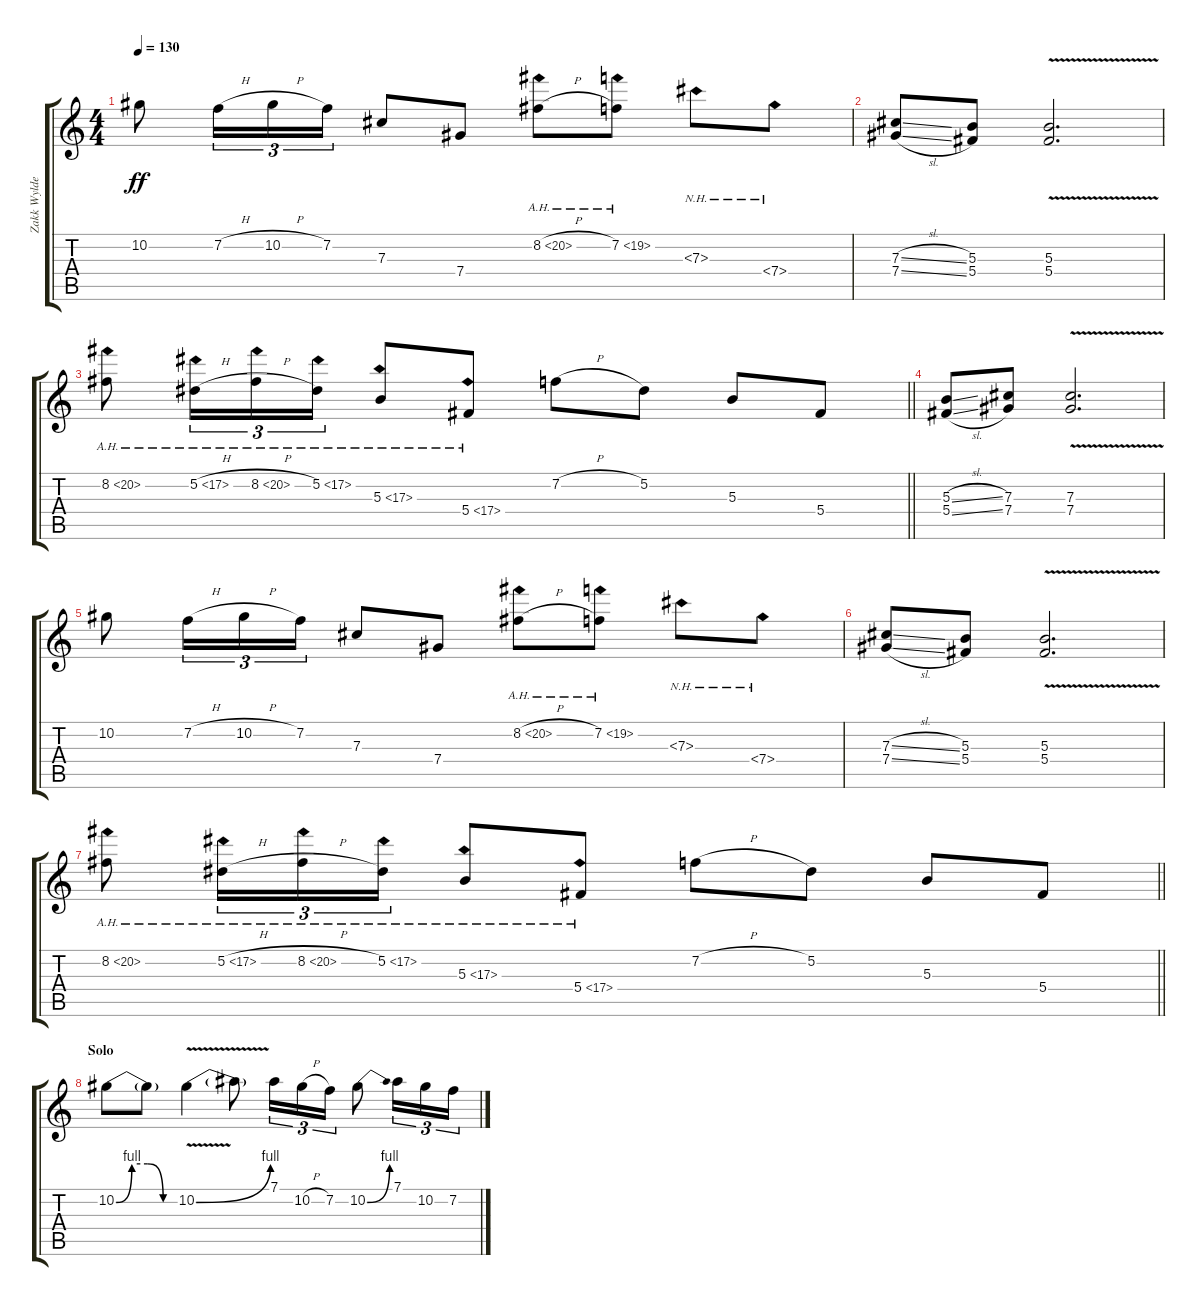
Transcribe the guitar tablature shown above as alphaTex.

\track ("Zakk Wylde" "Zakk Wylde") {instrument overdrivenguitar}
\staff {score tabs}
\tuning (Eb4 Bb3 Gb3 Db3 Ab2 Eb2) {hide}
\ts (4 4)
\tempo 130
\clef g2
\ks c
10.2.8{dy ff} 7.2{h}.16{tu (3 2)} 10.2{h}.16{tu (3 2)} 7.2.16{tu (3 2)} 7.3.8 7.4.8 8.2{ah 12 h}.8 7.2{ah 12}.8 7.3{nh}.8 7.4{nh}.8 |
(7.3{sl} 7.4{sl}).8 (5.3 5.4).8 (5.3{v} 5.4{v}).2{d} |
\barLineRight lightlight
8.2{ah 12}.8 5.2{ah 12 h}.16{tu (3 2)} 8.2{ah 12 h}.16{tu (3 2)} 5.2{ah 12}.16{tu (3 2)} 5.3{ah 12}.8 5.4{ah 12}.8 7.2{h}.8 5.2.8 5.3.8 5.4.8 |
\section ("" "")
(5.3{sl} 5.4{sl}).8 (7.3 7.4).8 (7.3{v} 7.4{v}).2{d} |
10.2.8 7.2{h}.16{tu (3 2)} 10.2{h}.16{tu (3 2)} 7.2.16{tu (3 2)} 7.3.8 7.4.8 8.2{ah 12 h}.8 7.2{ah 12}.8 7.3{nh}.8 7.4{nh}.8 |
(7.3{sl} 7.4{sl}).8 (5.3 5.4).8 (5.3{v} 5.4{v}).2{d} |
\barLineRight lightlight
8.2{ah 12}.8 5.2{ah 12 h}.16{tu (3 2)} 8.2{ah 12 h}.16{tu (3 2)} 5.2{ah 12}.16{tu (3 2)} 5.3{ah 12}.8 5.4{ah 12}.8 7.2{h}.8 5.2.8 5.3.8 5.4.8 |
\section ("" "Solo")
10.2{be (custom 0 0 15 4 30 4 45 0 60 0)}.8 10.2{t}.8 10.2{be (bend 0 0 60 4) v}.4 10.2{t}.8 7.1.16{tu (3 2)} 10.2{h}.16{tu (3 2)} 7.2.16{tu (3 2)} 10.2{be (bend 0 0 60 4)}.8 7.1.16{tu (3 2)} 10.2.16{tu (3 2)} 7.2.16{tu (3 2)}
